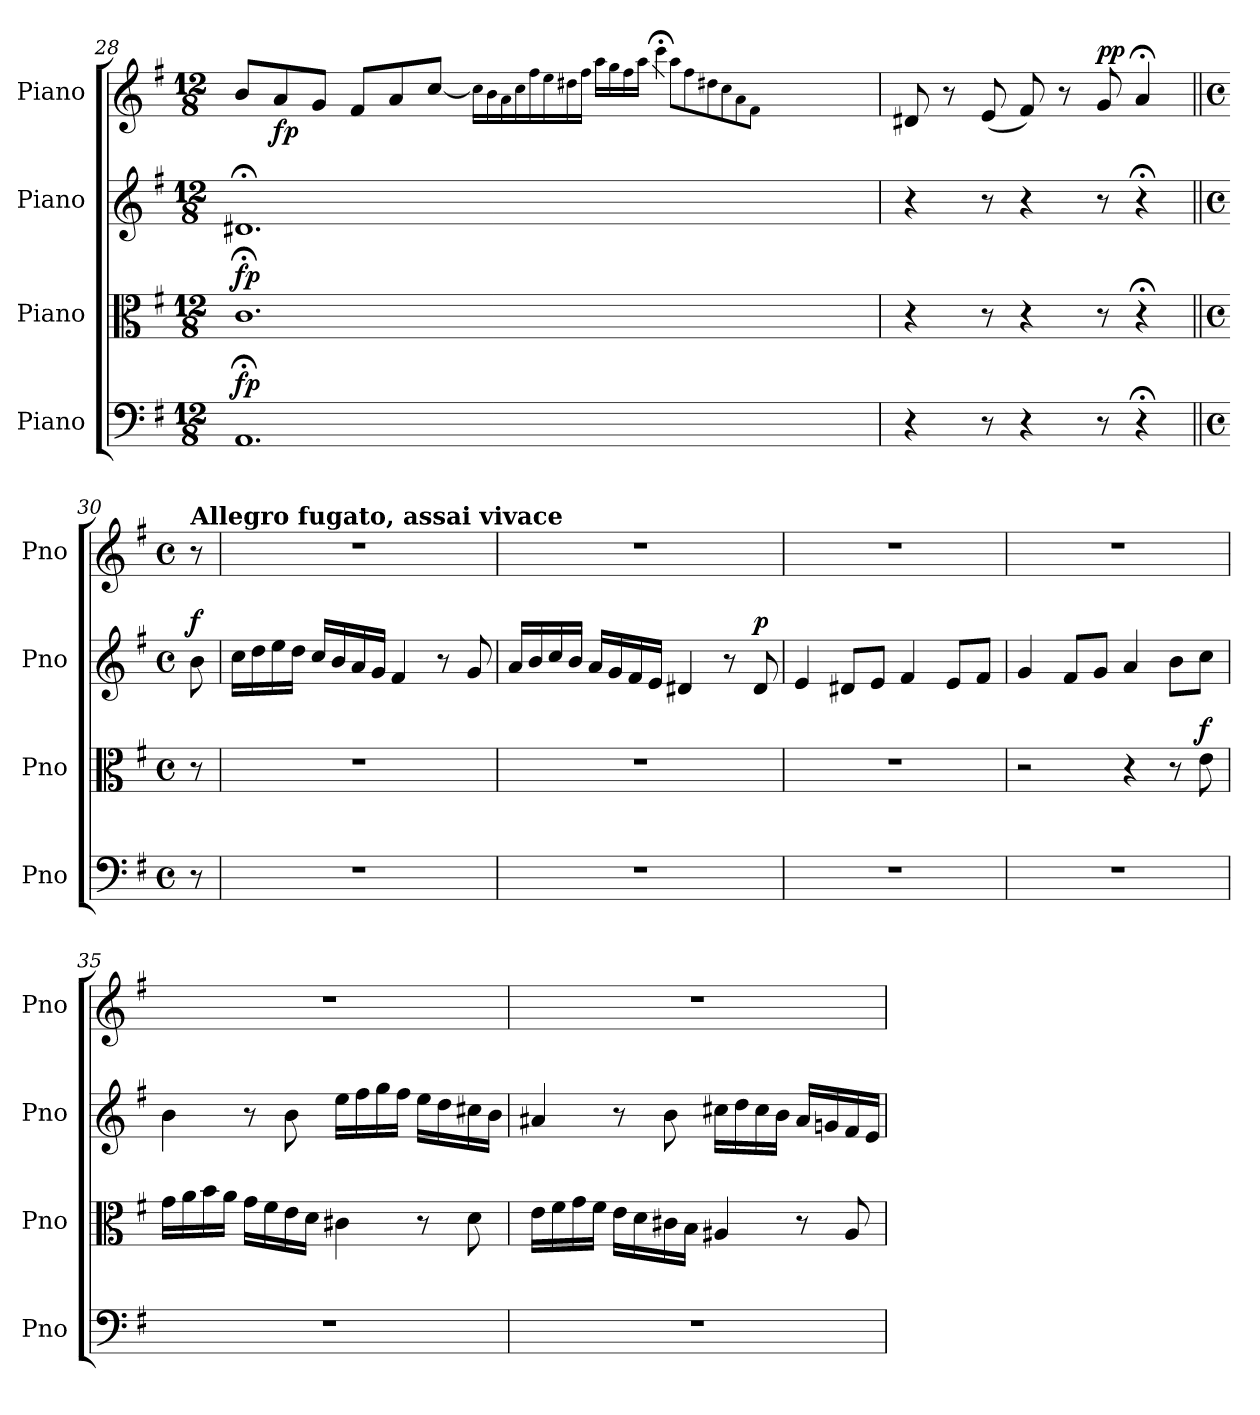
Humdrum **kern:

**kern	**dynam	**kern	**dynam	**kern	**dynam	**kern	**dynam
*part4	*part4	*part3	*part3	*part2	*part2	*part1	*part1
*staff4	*staff4	*staff3	*staff3	*staff2	*staff2	*staff1	*staff1
*I"Piano	*	*I"Piano	*	*I"Piano	*	*I"Piano	*
*I'Pno	*	*I'Pno	*	*I'Pno	*	*I'Pno	*
*clefF4	*	*clefC3	*	*clefG2	*	*clefG2	*
*k[f#]	*	*k[f#]	*	*k[f#]	*	*k[f#]	*
*M12/8	*	*M12/8	*	*M12/8	*	*M12/8	*
=28	=28	=28	=28	=28	=28	=28	=28
!	!LO:DY:a	!	!LO:DY:a	!	!	!	!
1.AA;<	fp	1.c;<	fp	1.d#X;<	.	8b/L	.
!	!	!	!	!	!	!	!LO:DY:b
.	.	.	.	.	.	8a/	fp
.	.	.	.	.	.	8g/J	.
.	.	.	.	.	.	8f#/L	.
.	.	.	.	.	.	8a/	.
.	.	.	.	.	.	[8cc/J	.
.	.	.	.	.	.	16qcc\LL]	.
.	.	.	.	.	.	16qb\	.
.	.	.	.	.	.	16qa\	.
.	.	.	.	.	.	16qcc\	.
.	.	.	.	.	.	16qff#\	.
.	.	.	.	.	.	16qee\	.
.	.	.	.	.	.	16qdd#X\	.
.	.	.	.	.	.	16qff#\JJ	.
.	.	.	.	.	.	16qaa\LL	.
.	.	.	.	.	.	16qgg\	.
.	.	.	.	.	.	16qff#\	.
.	.	.	.	.	.	16qaa\JJ	.
.	.	.	.	.	.	4qccc;<\	.
.	.	.	.	.	.	8qaa\L	.
.	.	.	.	.	.	8qff#\	.
.	.	.	.	.	.	8qdd#X\	.
.	.	.	.	.	.	8qcc\	.
.	.	.	.	.	.	8qa\	.
.	.	.	.	.	.	8qf#\J	.
.	.	.	.	.	.	2.ryy	.
=29	=29	=29	=29	=29	=29	=29	=29
4r	.	4r	.	4r	.	8d#X/	.
.	.	.	.	.	.	8r	.
8r	.	8r	.	8r	.	(8e/	.
4r	.	4r	.	4r	.	8f#/)	.
.	.	.	.	.	.	8r	.
!	!	!	!	!	!	!	!LO:DY:a
8r	.	8r	.	8r	.	8g/	pp
4r;<	.	4r;<	.	4r;<	.	4a;</	.
!!LO:LB:g=z
=30||	=30||	=30||	=30||	=30||	=30||	=30||	=30||
*M4/4	*	*M4/4	*	*M4/4	*	*M4/4	*
*met(c)	*	*met(c)	*	*met(c)	*	*met(c)	*
!	!	!	!	!	!	!LO:TX:a:B:t=Allegro fugato, assai vivace	!
!	!	!	!	!	!LO:DY:a	!	!
8r	.	8r	.	8b\	f	8r	.
=31	=31	=31	=31	=31	=31	=31	=31
1r	.	1r	.	16cc\LL	.	1r	.
.	.	.	.	16dd\	.	.	.
.	.	.	.	16ee\	.	.	.
.	.	.	.	16dd\JJ	.	.	.
.	.	.	.	16cc/LL	.	.	.
.	.	.	.	16b/	.	.	.
.	.	.	.	16a/	.	.	.
.	.	.	.	16g/JJ	.	.	.
.	.	.	.	4f#/	.	.	.
.	.	.	.	8r	.	.	.
.	.	.	.	8g/	.	.	.
=32	=32	=32	=32	=32	=32	=32	=32
1r	.	1r	.	16a/LL	.	1r	.
.	.	.	.	16b/	.	.	.
.	.	.	.	16cc/	.	.	.
.	.	.	.	16b/JJ	.	.	.
.	.	.	.	16a/LL	.	.	.
.	.	.	.	16g/	.	.	.
.	.	.	.	16f#/	.	.	.
.	.	.	.	16e/JJ	.	.	.
.	.	.	.	4d#X/	.	.	.
.	.	.	.	8r	.	.	.
!	!	!	!	!	!LO:DY:a	!	!
.	.	.	.	8d#/	p	.	.
=33	=33	=33	=33	=33	=33	=33	=33
1r	.	1r	.	4e/	.	1r	.
.	.	.	.	8d#X/L	.	.	.
.	.	.	.	8e/J	.	.	.
.	.	.	.	4f#/	.	.	.
.	.	.	.	8e/L	.	.	.
.	.	.	.	8f#/J	.	.	.
=34	=34	=34	=34	=34	=34	=34	=34
1r	.	2r	.	4g/	.	1r	.
.	.	.	.	8f#/L	.	.	.
.	.	.	.	8g/J	.	.	.
.	.	4r	.	4a/	.	.	.
.	.	8r	.	8b\L	.	.	.
!	!	!	!LO:DY:a	!	!	!	!
.	.	8e\	f	8cc\J	.	.	.
=35	=35	=35	=35	=35	=35	=35	=35
1r	.	16g\LL	.	4b\	.	1r	.
.	.	16a\	.	.	.	.	.
.	.	16b\	.	.	.	.	.
.	.	16a\JJ	.	.	.	.	.
.	.	16g\LL	.	8r	.	.	.
.	.	16f#\	.	.	.	.	.
.	.	16e\	.	8b\	.	.	.
.	.	16d\JJ	.	.	.	.	.
.	.	4c#X\	.	16ee\LL	.	.	.
.	.	.	.	16ff#\	.	.	.
.	.	.	.	16gg\	.	.	.
.	.	.	.	16ff#\JJ	.	.	.
.	.	8r	.	16ee\LL	.	.	.
.	.	.	.	16dd\	.	.	.
.	.	8d\	.	16cc#X\	.	.	.
.	.	.	.	16b\JJ	.	.	.
=36	=36	=36	=36	=36	=36	=36	=36
1r	.	16e\LL	.	4a#X/	.	1r	.
.	.	16f#\	.	.	.	.	.
.	.	16g\	.	.	.	.	.
.	.	16f#\JJ	.	.	.	.	.
.	.	16e\LL	.	8r	.	.	.
.	.	16d\	.	.	.	.	.
.	.	16c#X\	.	8b\	.	.	.
.	.	16B\JJ	.	.	.	.	.
.	.	4A#X/	.	16cc#X\LL	.	.	.
.	.	.	.	16dd\	.	.	.
.	.	.	.	16cc#\	.	.	.
.	.	.	.	16b\JJ	.	.	.
.	.	8r	.	16a#/LL	.	.	.
.	.	.	.	16gn/	.	.	.
.	.	8A#/	.	16f#/	.	.	.
.	.	.	.	16e/JJ	.	.	.
=	=	=	=	=	=	=	=
*-	*-	*-	*-	*-	*-	*-	*-
